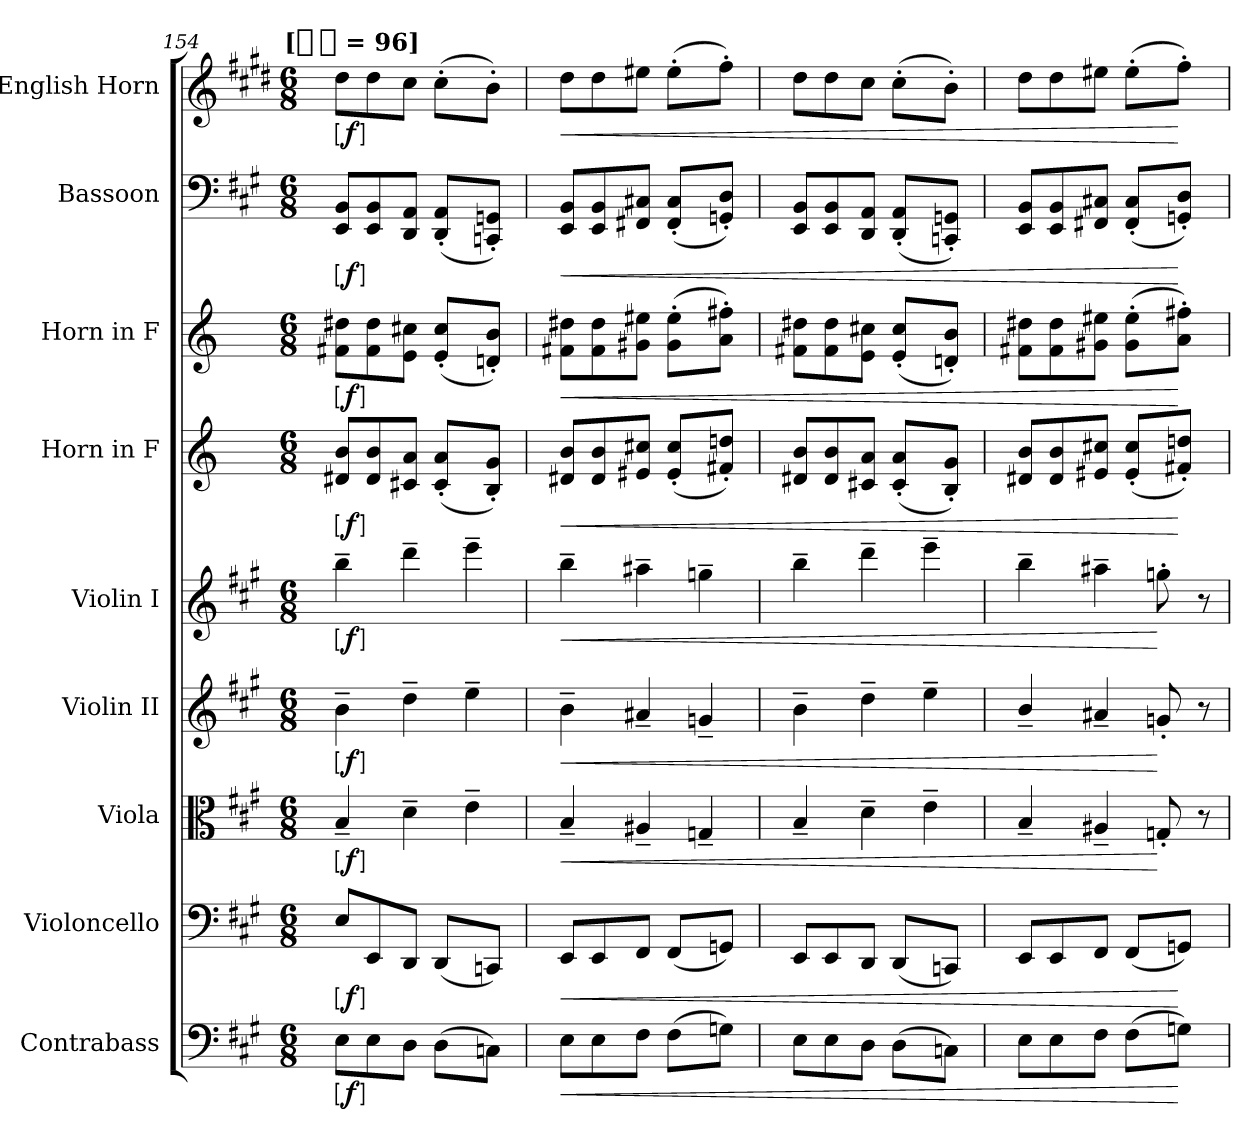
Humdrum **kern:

**kern	**dynam	**kern	**dynam	**kern	**dynam	**kern	**dynam	**kern	**dynam	**kern	**dynam	**kern	**dynam	**kern	**dynam	**kern	**dynam
*part9	*part9	*part8	*part8	*part7	*part7	*part6	*part6	*part5	*part5	*part4	*part4	*part3	*part3	*part2	*part2	*part1	*part1
*staff9	*staff9	*staff8	*staff8	*staff7	*staff7	*staff6	*staff6	*staff5	*staff5	*staff4	*staff4	*staff3	*staff3	*staff2	*staff2	*staff1	*staff1
*I"Contrabass	*	*I"Violoncello	*	*I"Viola	*	*I"Violin II	*	*I"Violin I	*	*I"Horn in F	*	*I"Horn in F	*	*I"Bassoon	*	*I"English Horn	*
*I'Cb.	*	*I'Vc.	*	*I'Vla.	*	*I'Vln. II	*	*I'Vln. I	*	*I'Hn.	*	*I'Hn.	*	*I'Bsn.	*	*I'Eng. Hn.	*
*clefF4	*	*clefF4	*	*clefC3	*	*clefG2	*	*clefG2	*	*clefG2	*	*clefG2	*	*clefF4	*	*clefG2	*
*ITrd7c12	*	*	*	*	*	*	*	*	*	*ITrd4c7	*	*ITrd4c7	*	*	*	*ITrd4c7	*
*k[f#c#g#]	*	*k[f#c#g#]	*	*k[f#c#g#]	*	*k[f#c#g#]	*	*k[f#c#g#]	*	*k[b-]	*	*k[b-]	*	*k[f#c#g#]	*	*k[f#c#g#]	*
*A:	*	*A:	*	*A:	*	*A:	*	*A:	*	*F:	*	*F:	*	*A:	*	*A:	*
!!LO:TX:omd:t=[[quarter-dot] = 96]
*M6/8	*	*M6/8	*	*M6/8	*	*M6/8	*	*M6/8	*	*M6/8	*	*M6/8	*	*M6/8	*	*M6/8	*
*MM144	*	*MM144	*	*MM144	*	*MM144	*	*MM144	*	*MM144	*	*MM144	*	*MM144	*	*MM144	*
=154	=154	=154	=154	=154	=154	=154	=154	=154	=154	=154	=154	=154	=154	=154	=154	=154	=154
!	!LO:DY:ed=brack	!	!LO:DY:ed=brack	!	!LO:DY:ed=brack	!	!LO:DY:ed=brack	!	!LO:DY:ed=brack	!	!LO:DY:ed=brack	!	!LO:DY:ed=brack	!	!LO:DY:ed=brack	!	!LO:DY:ed=brack
8EEL	f	8EL	f	4B~	f	4b~	f	4bb~	f	8G#X 8eL	f	8Bn\ 8g#X\L	f	8EE 8BBL	f	8g#L	f
8EE	.	8EE	.	.	.	.	.	.	.	8G# 8e	.	8B 8g#	.	8EE 8BB	.	8g#	.
8DDJ	.	8DDJ	.	4d~	.	4dd~	.	4ddd~	.	8F#X 8dJ	.	8A 8f#XJ	.	8DD 8AAJ	.	8f#J	.
*Xtuplet	*	*Xtuplet	*	*	*	*	*	*	*	*Xtuplet	*	*Xtuplet	*	*Xtuplet	*	*Xtuplet	*
(16%3DD\L	.	(16%3DDL	.	.	.	.	.	.	.	(16%3F#' 16%3d'L	.	(16%3A' 16%3f#'L	.	(16%3DD' 16%3AA'L	.	(16%3f#'L	.
.	.	.	.	4e~	.	4ee~	.	4eee~	.	.	.	.	.	.	.	.	.
16%3CCnJ)	.	16%3CCnJ)	.	.	.	.	.	.	.	16%3E' 16%3c'J)	.	16%3Gn' 16%3e'J)	.	16%3CCn' 16%3GGn'J)	.	16%3e'J)	.
=155	=155	=155	=155	=155	=155	=155	=155	=155	=155	=155	=155	=155	=155	=155	=155	=155	=155
!	!LO:HP:b	!	!LO:HP:b	!	!LO:HP:b	!	!LO:HP:b	!	!LO:HP:b	!	!LO:HP:b	!	!LO:HP:b	!	!LO:HP:b	!	!LO:HP:b
8EEL	<	8EEL	<	4B~	<	4b~	<	4bb~	<	8G#X 8eL	<	8Bn\ 8g#X\L	<	8EE 8BBL	<	8g#L	<
8EE	.	8EE	.	.	.	.	.	.	.	8G# 8e	.	8B 8g#	.	8EE 8BB	.	8g#	.
8FF#J	.	8FF#J	.	4A#X~	.	4a#X~	.	4aa#X~	.	8A#X 8f#XJ	.	8c#X 8a#XJ	.	8FF#X 8C#XJ	.	8a#XJ	.
(16%3FF#L	.	(16%3FF#L	.	.	.	.	.	.	.	(16%3A#' 16%3f#'L	.	(16%3c#' 16%3a#'L	.	(16%3FF#' 16%3C#'L	.	(16%3a#'L	.
.	.	.	.	4Gn~	.	4gn~	.	4ggn~	.	.	.	.	.	.	.	.	.
16%3GGnJ)	.	16%3GGnJ)	.	.	.	.	.	.	.	16%3Bn' 16%3gn'J)	.	16%3d' 16%3bn'J)	.	16%3GGn' 16%3D'J)	.	16%3b'J)	.
=156	=156	=156	=156	=156	=156	=156	=156	=156	=156	=156	=156	=156	=156	=156	=156	=156	=156
8EEL	.	8EEL	.	4B~	.	4b~	.	4bb~	.	8G#X 8eL	.	8Bn\ 8g#X\L	.	8EE 8BBL	.	8g#L	.
8EE	.	8EE	.	.	.	.	.	.	.	8G# 8e	.	8B 8g#	.	8EE 8BB	.	8g#	.
8DDJ	.	8DDJ	.	4d~	.	4dd~	.	4ddd~	.	8F#X 8dJ	.	8A 8f#XJ	.	8DD 8AAJ	.	8f#J	.
(16%3DD\L	.	(16%3DDL	.	.	.	.	.	.	.	(16%3F#' 16%3d'L	.	(16%3A' 16%3f#'L	.	(16%3DD' 16%3AA'L	.	(16%3f#'L	.
.	.	.	.	4e~	.	4ee~	.	4eee~	.	.	.	.	.	.	.	.	.
16%3CCnJ)	.	16%3CCnJ)	.	.	.	.	.	.	.	16%3E' 16%3c'J)	.	16%3Gn' 16%3e'J)	.	16%3CCn' 16%3GGn'J)	.	16%3e'J)	.
=157	=157	=157	=157	=157	=157	=157	=157	=157	=157	=157	=157	=157	=157	=157	=157	=157	=157
8EEL	.	8EEL	.	4B~	.	4b~/	.	4bb~	.	8G#X 8eL	.	8Bn\ 8g#X\L	.	8EE 8BBL	.	8g#L	.
8EE	.	8EE	.	.	.	.	.	.	.	8G# 8e	.	8B 8g#	.	8EE 8BB	.	8g#	.
8FF#J	.	8FF#J	.	4A#X~	.	4a#X~	.	4aa#X~	.	8A#X 8f#XJ	.	8c#X 8a#XJ	.	8FF#X 8C#XJ	.	8a#XJ	.
(16%3FF#L	.	(16%3FF#L	.	.	.	.	.	.	.	(16%3A#' 16%3f#'L	.	(16%3c#' 16%3a#'L	.	(16%3FF#' 16%3C#'L	.	(16%3a#'L	.
.	.	.	.	8Gn'	[	8gn'	[	8ggn'	[	.	.	.	.	.	.	.	.
16%3GGnJ)	[	16%3GGnJ)	[	.	.	.	.	.	.	16%3Bn' 16%3gn'J)	[	16%3d' 16%3bn'J)	[	16%3GGn' 16%3D'J)	[	16%3b'J)	[
.	.	.	.	8r	.	8r	.	8r	.	.	.	.	.	.	.	.	.
=	=	=	=	=	=	=	=	=	=	=	=	=	=	=	=	=	=
*-	*-	*-	*-	*-	*-	*-	*-	*-	*-	*-	*-	*-	*-	*-	*-	*-	*-
